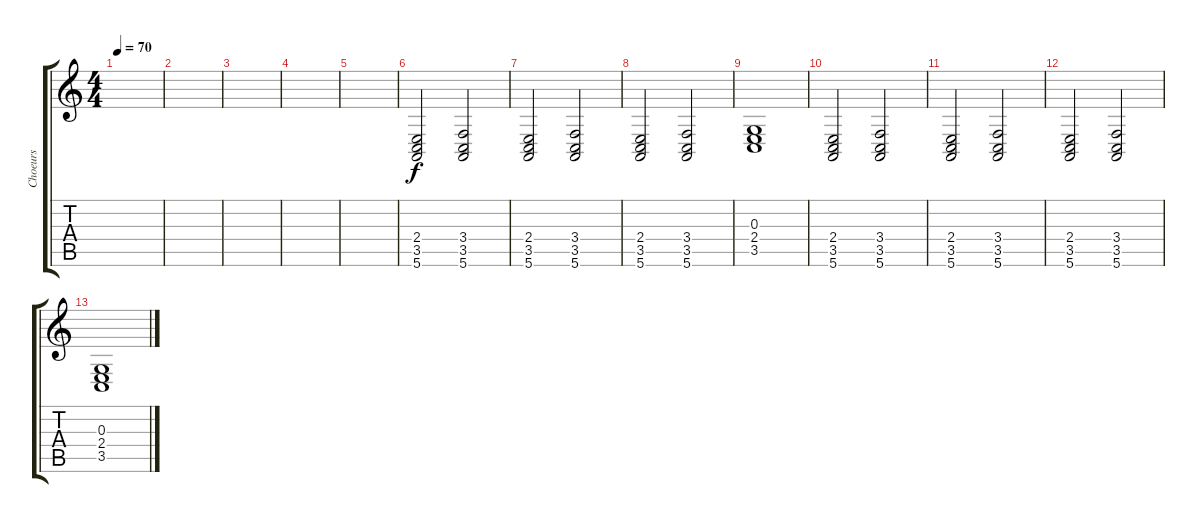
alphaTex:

\track ("Choeurs" "Choeurs") {instrument choiraahs}
\staff {score tabs}
\tuning (E4 B3 G3 D3 A2 E2) {hide}
\ts (4 4)
\tempo 70
\clef g2
\ks c
|
|
|
|
|
(2.4 3.5 5.6).2 (3.4 3.5 5.6).2 |
(2.4 3.5 5.6).2 (3.4 3.5 5.6).2 |
(2.4 3.5 5.6).2 (3.4 3.5 5.6).2 |
(0.3 2.4 3.5).1 |
(2.4 3.5 5.6).2 (3.4 3.5 5.6).2 |
(2.4 3.5 5.6).2 (3.4 3.5 5.6).2 |
(2.4 3.5 5.6).2 (3.4 3.5 5.6).2 |
(0.3 2.4 3.5).1
